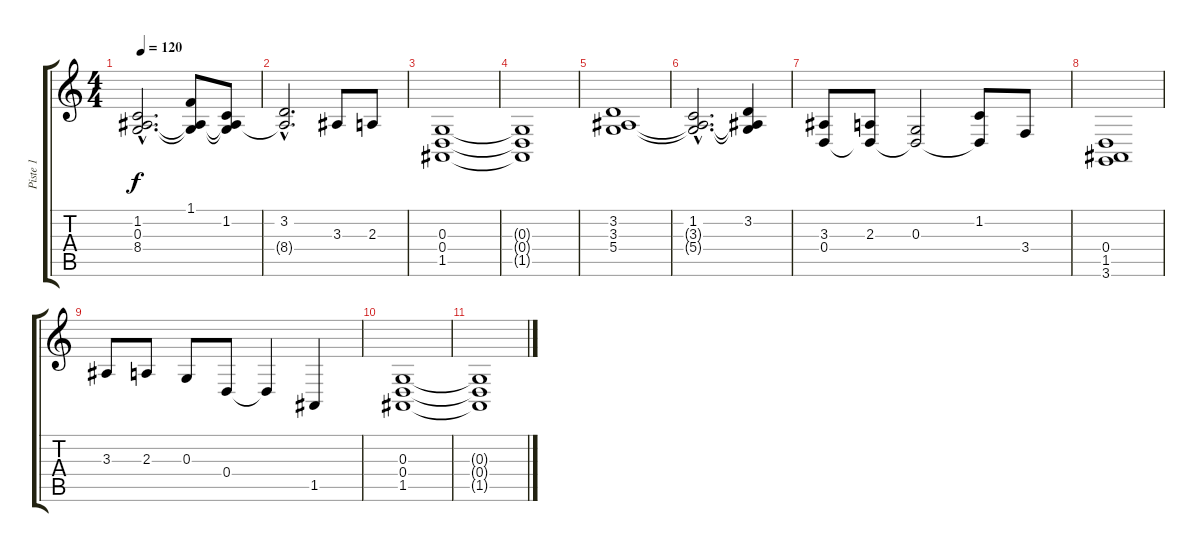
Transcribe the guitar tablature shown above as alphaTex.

\track ("Piste 1" "Piste 1") {instrument drawbarorgan}
\staff {score tabs}
\tuning (E4 B3 G3 D3 A2 E2) {hide}
\ts (4 4)
\tempo 120
\clef g2
\ks c
(1.2{hac} 0.3{hac t} 8.4{hac t}).2{d dy f} (1.1 0.3{t} 8.4{t}).8 (1.2 0.3{t} 8.4{t}).8 |
(3.2{hac} 8.4{hac t}).2{d} 3.3.8 2.3.8 |
(0.3 0.4 1.5).1 |
(0.3{t} 0.4{t} 1.5{t}).1 |
(3.2 3.3 5.4).1 |
(1.2{hac} 3.3{hac t} 5.4{hac t}).2{d} (3.2 3.3{t} 5.4{t}).4 |
(3.3 0.4).8 (2.3 0.4{t}).8 (0.3 0.4{t}).2 (1.2 0.4{t}).8 3.4.8 |
(0.4 1.5 3.6).1 |
3.3.8 2.3.8 0.3.8 0.4.8 0.4{t}.4 1.5.4 |
(0.3 0.4 1.5).1 |
(0.3{t} 0.4{t} 1.5{t}).1
